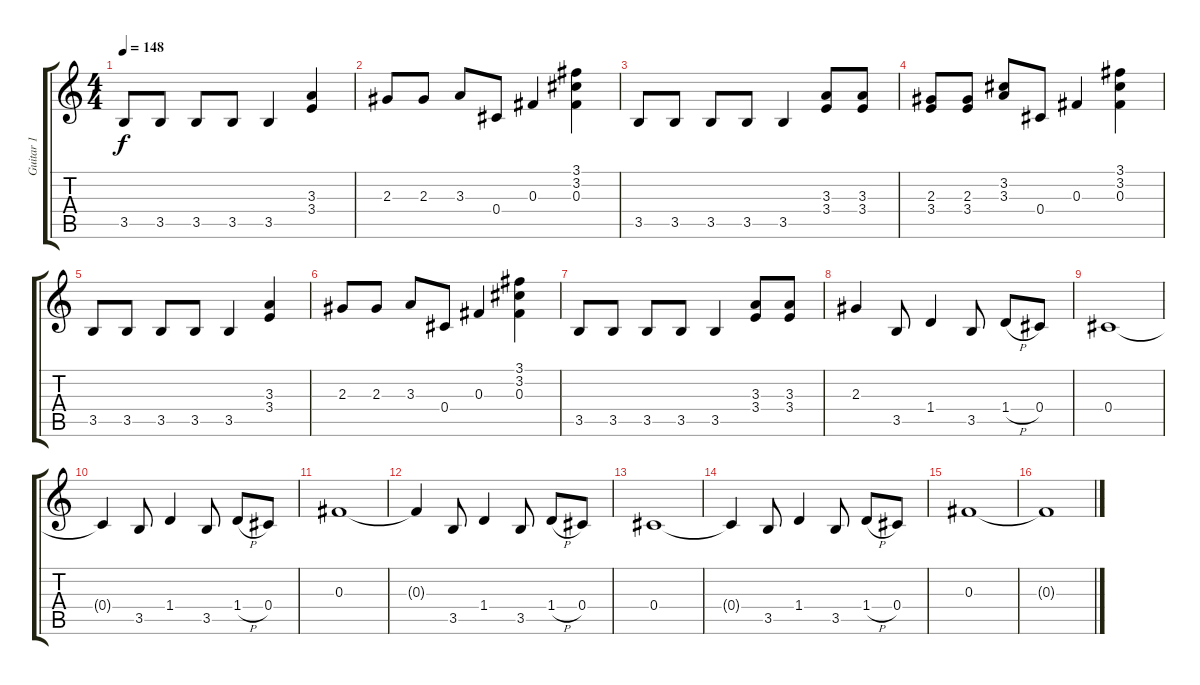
\track ("Guitar 1" "Guitar 1") {instrument electricguitarclean}
\staff {score tabs}
\tuning (Eb4 Bb3 Gb3 Db3 Ab2 Eb2) {hide}
\ts (4 4)
\tempo 148
\clef g2
\ks c
3.5.8{dy f} 3.5.8 3.5.8 3.5.8 3.5.4 (3.3 3.4).4 |
2.3.8 2.3.8 3.3.8 0.4.8 0.3.4 (3.1 3.2 0.3).4 |
3.5.8 3.5.8 3.5.8 3.5.8 3.5.4 (3.3 3.4).8 (3.3 3.4).8 |
(2.3 3.4).8 (2.3 3.4).8 (3.2 3.3).8 0.4.8 0.3.4 (3.1 3.2 0.3).4 |
3.5.8 3.5.8 3.5.8 3.5.8 3.5.4 (3.3 3.4).4 |
2.3.8 2.3.8 3.3.8 0.4.8 0.3.4 (3.1 3.2 0.3).4 |
3.5.8 3.5.8 3.5.8 3.5.8 3.5.4 (3.3 3.4).8 (3.3 3.4).8 |
2.3.4 3.5.8 1.4.4 3.5.8 1.4{h}.8 0.4.8 |
0.4.1 |
0.4{t}.4 3.5.8 1.4.4 3.5.8 1.4{h}.8 0.4.8 |
0.3.1 |
0.3{t}.4 3.5.8 1.4.4 3.5.8 1.4{h}.8 0.4.8 |
0.4.1 |
0.4{t}.4 3.5.8 1.4.4 3.5.8 1.4{h}.8 0.4.8 |
0.3.1 |
0.3{t}.1
